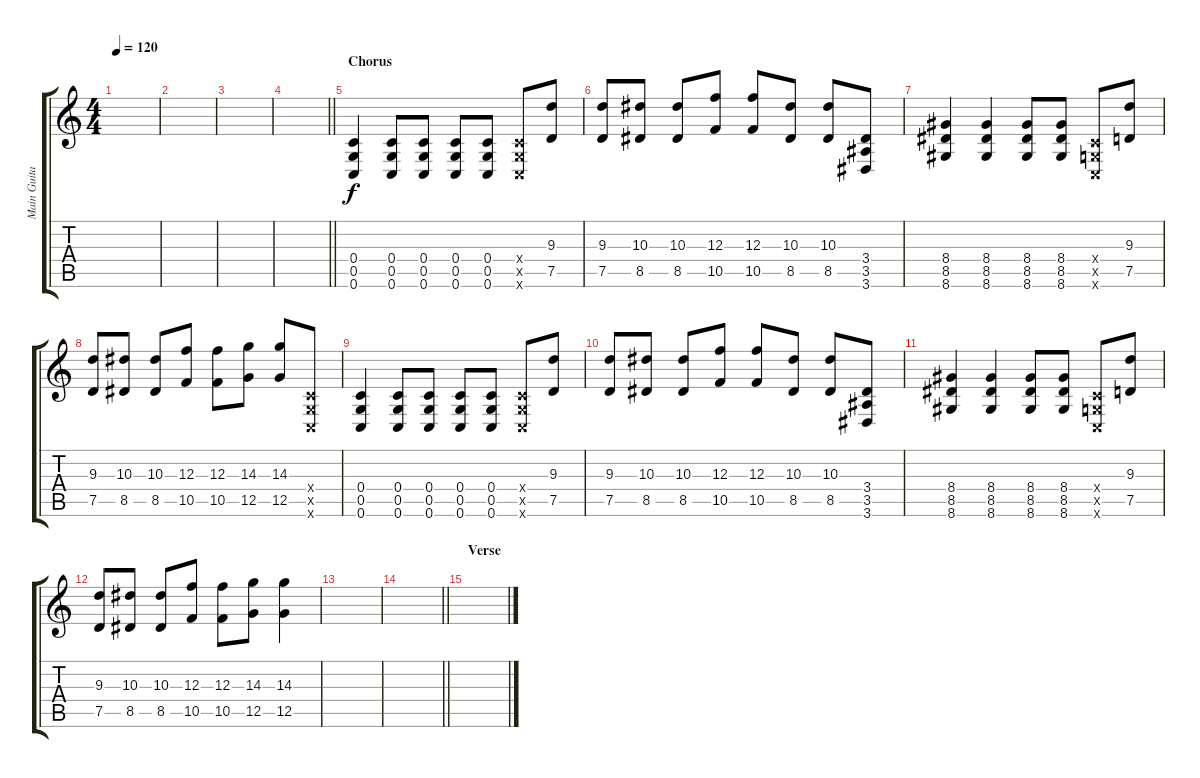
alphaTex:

\track ("Main Guitar L" "Main Guita") {instrument distortionguitar}
\staff {score tabs}
\tuning (D4 A3 F3 C3 G2 C2) {hide}
\ts (4 4)
\tempo 120
\clef g2
\ks c
|
|
|
\barLineRight lightlight
|
\section ("" "Chorus")
(0.4 0.5 0.6).4 (0.4 0.5 0.6).8 (0.4 0.5 0.6).8 (0.4 0.5 0.6).8 (0.4 0.5 0.6).8 (0.4{x} 0.5{x} 0.6{x}).8 (9.3 7.5).8 |
(9.3 7.5).8 (10.3 8.5).8 (10.3 8.5).8 (12.3 10.5).8 (12.3 10.5).8 (10.3 8.5).8 (10.3 8.5).8 (3.4 3.5 3.6).8 |
(8.4 8.5 8.6).4 (8.4 8.5 8.6).4 (8.4 8.5 8.6).8 (8.4 8.5 8.6).8 (0.4{x} 0.5{x} 0.6{x}).8 (9.3 7.5).8 |
(9.3 7.5).8 (10.3 8.5).8 (10.3 8.5).8 (12.3 10.5).8 (12.3 10.5).8 (14.3 12.5).8 (14.3 12.5).8 (0.4{x} 0.5{x} 0.6{x}).8 |
(0.4 0.5 0.6).4 (0.4 0.5 0.6).8 (0.4 0.5 0.6).8 (0.4 0.5 0.6).8 (0.4 0.5 0.6).8 (0.4{x} 0.5{x} 0.6{x}).8 (9.3 7.5).8 |
(9.3 7.5).8 (10.3 8.5).8 (10.3 8.5).8 (12.3 10.5).8 (12.3 10.5).8 (10.3 8.5).8 (10.3 8.5).8 (3.4 3.5 3.6).8 |
(8.4 8.5 8.6).4 (8.4 8.5 8.6).4 (8.4 8.5 8.6).8 (8.4 8.5 8.6).8 (0.4{x} 0.5{x} 0.6{x}).8 (9.3 7.5).8 |
(9.3 7.5).8 (10.3 8.5).8 (10.3 8.5).8 (12.3 10.5).8 (12.3 10.5).8 (14.3 12.5).8 (14.3 12.5).4 |
|
\barLineRight lightlight
|
\section ("" "Verse")
